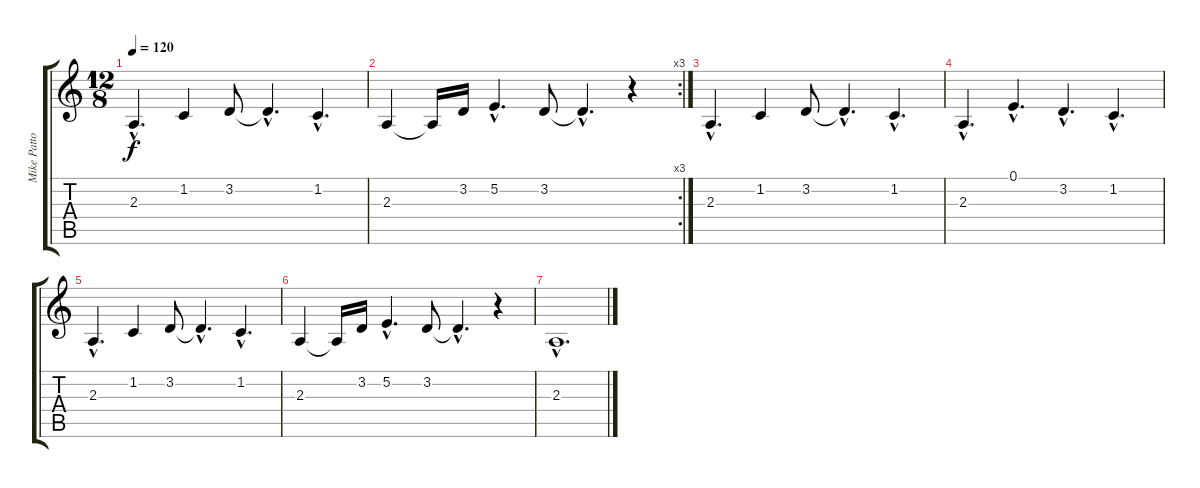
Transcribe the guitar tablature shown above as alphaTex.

\track ("Mike Patton" "Mike Patto") {instrument voiceoohs}
\staff {score tabs}
\tuning (E4 B3 G3 D3 A2 E2) {hide}
\ts (12 8)
\tempo 120
\clef g2
\ks c
2.3{hac}.4{d dy f} 1.2.4 3.2.8 3.2{hac t}.4{d} 1.2{hac}.4{d} |
\rc 3
2.3.4 2.3{t}.16 3.2.16 5.2{hac}.4{d} 3.2.8 3.2{hac t}.4{d} r.4 |
2.3{hac}.4{d volume 12} 1.2.4 3.2.8 3.2{hac t}.4{d} 1.2{hac}.4{d} |
2.3{hac}.4{d volume 9} 0.1{hac}.4{d} 3.2{hac}.4{d} 1.2{hac}.4{d} |
2.3{hac}.4{d volume 7} 1.2.4 3.2.8 3.2{hac t}.4{d} 1.2{hac}.4{d} |
2.3.4{volume 3} 2.3{t}.16 3.2.16 5.2{hac}.4{d} 3.2.8 3.2{hac t}.4{d} r.4 |
2.3{hac}.1{d}
